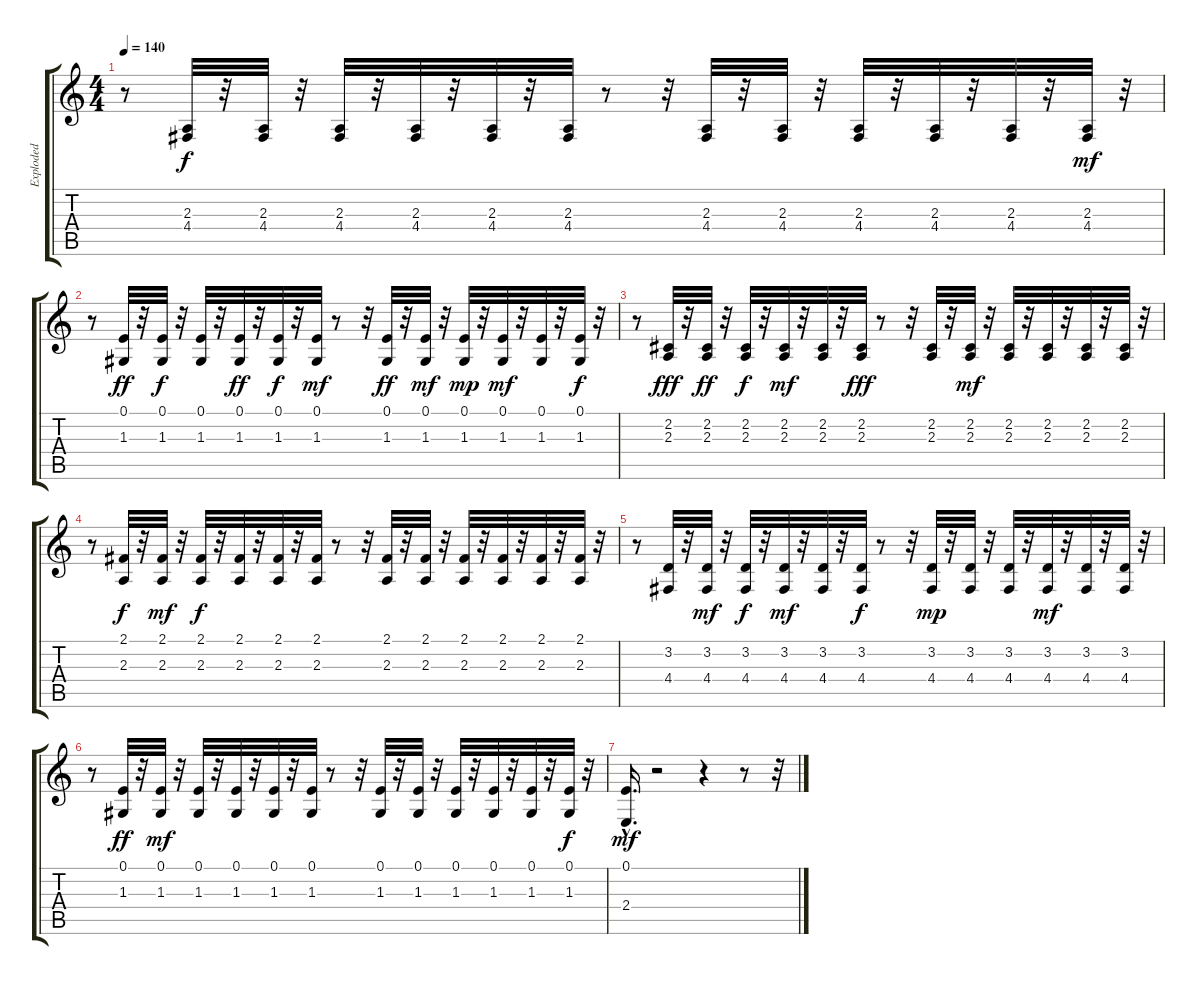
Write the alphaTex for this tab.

\track ("Exploded" "Exploded") {instrument lead8bassandlead}
\staff {score tabs}
\tuning (E4 B3 G3 D3 A2 E2) {hide}
\ts (4 4)
\tempo 140
\clef g2
\ks c
r.8{dy ff} (2.3 4.4).32{dy f} r.32 (2.3 4.4).32 r.32 (2.3 4.4).32 r.32 (2.3 4.4).32 r.32 (2.3 4.4).32 r.32 (2.3 4.4).32 r.8 r.32 (2.3 4.4).32 r.32 (2.3 4.4).32 r.32 (2.3 4.4).32 r.32 (2.3 4.4).32 r.32 (2.3 4.4).32 r.32 (2.3 4.4).32{dy mf} r.32 |
r.8 (0.1 1.3).32{dy ff} r.32 (0.1 1.3).32{dy f} r.32 (0.1 1.3).32 r.32 (0.1 1.3).32{dy ff} r.32 (0.1 1.3).32{dy f} r.32 (0.1 1.3).32{dy mf} r.8 r.32 (0.1 1.3).32{dy ff} r.32 (0.1 1.3).32{dy mf} r.32 (0.1 1.3).32{dy mp} r.32 (0.1 1.3).32{dy mf} r.32 (0.1 1.3).32 r.32 (0.1 1.3).32{dy f} r.32 |
r.8 (2.2 2.3).32{dy fff} r.32 (2.2 2.3).32{dy ff} r.32 (2.2 2.3).32{dy f} r.32 (2.2 2.3).32{dy mf} r.32 (2.2 2.3).32 r.32 (2.2 2.3).32{dy fff} r.8 r.32 (2.2 2.3).32 r.32 (2.2 2.3).32{dy mf} r.32 (2.2 2.3).32 r.32 (2.2 2.3).32 r.32 (2.2 2.3).32 r.32 (2.2 2.3).32 r.32 |
r.8 (2.1 2.3).32{dy f} r.32 (2.1 2.3).32{dy mf} r.32 (2.1 2.3).32{dy f} r.32 (2.1 2.3).32 r.32 (2.1 2.3).32 r.32 (2.1 2.3).32 r.8 r.32 (2.1 2.3).32 r.32 (2.1 2.3).32 r.32 (2.1 2.3).32 r.32 (2.1 2.3).32 r.32 (2.1 2.3).32 r.32 (2.1 2.3).32 r.32 |
r.8 (3.2 4.4).32 r.32 (3.2 4.4).32{dy mf} r.32 (3.2 4.4).32{dy f} r.32 (3.2 4.4).32{dy mf} r.32 (3.2 4.4).32 r.32 (3.2 4.4).32{dy f} r.8 r.32 (3.2 4.4).32{dy mp} r.32 (3.2 4.4).32 r.32 (3.2 4.4).32 r.32 (3.2 4.4).32{dy mf} r.32 (3.2 4.4).32 r.32 (3.2 4.4).32 r.32 |
r.8 (0.1 1.3).32{dy ff} r.32 (0.1 1.3).32{dy mf} r.32 (0.1 1.3).32 r.32 (0.1 1.3).32 r.32 (0.1 1.3).32 r.32 (0.1 1.3).32 r.8 r.32 (0.1 1.3).32 r.32 (0.1 1.3).32 r.32 (0.1 1.3).32 r.32 (0.1 1.3).32 r.32 (0.1 1.3).32 r.32 (0.1 1.3).32{dy f} r.32 |
(0.1{hac} 2.4{hac}).16{d dy mf} r.2 r.4 r.8 r.32
